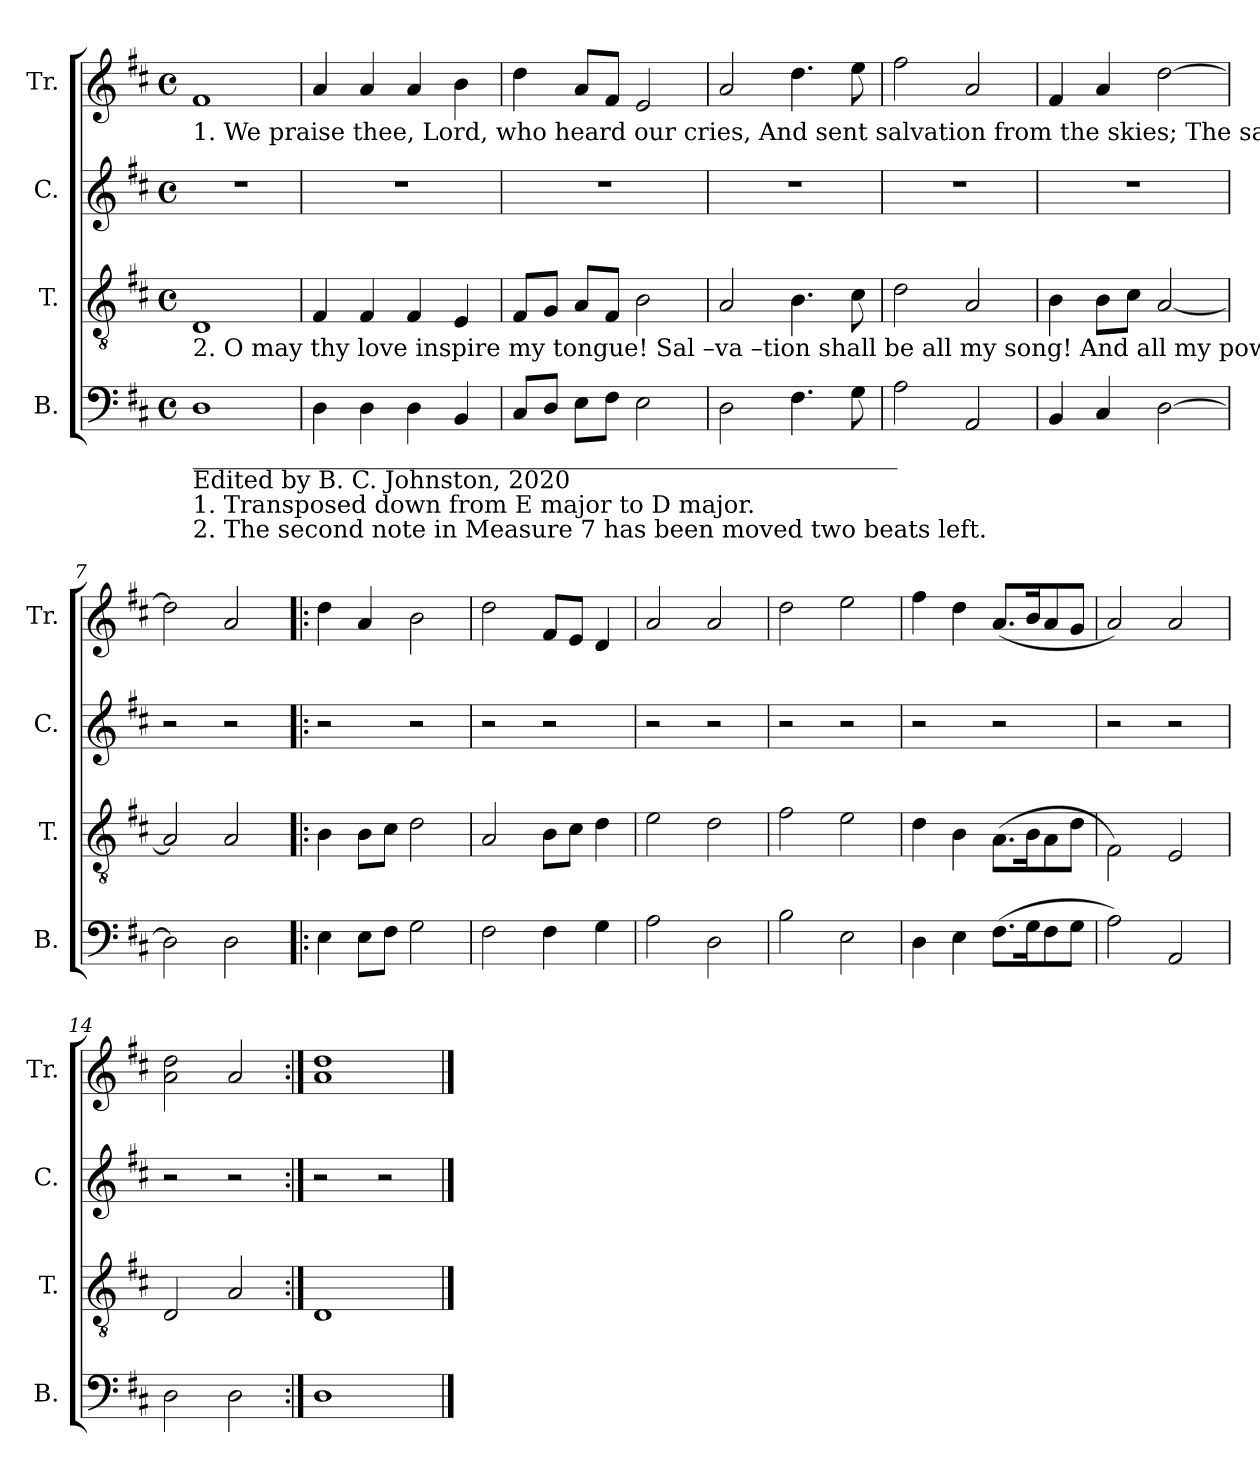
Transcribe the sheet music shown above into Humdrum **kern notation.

**kern	**kern	**kern	**kern
*part4	*part3	*part2	*part1
*staff4	*staff3	*staff2	*staff1
*I"B.	*I"T.	*I"C.	*I"Tr.
*I'B.	*I'T.	*I'C.	*I'Tr.
*clefF4	*clefGv2	*clefG2	*clefG2
*k[f#c#]	*k[f#c#]	*k[f#c#]	*k[f#c#]
*M4/4	*M4/4	*M4/4	*M4/4
*met(c)	*met(c)	*met(c)	*met(c)
*MM120	*MM120	*MM120	*MM120
=1	=1	=1	=1
!	!	!	!LO:TX:b:t=1. We praise thee, Lord, who heard our cries, And sent salvation from the skies;     The saints who  saw  our mournful  days, Shall join our grateful songs ______ of praise.  The
!	!LO:TX:b:t=2. O  may  thy love inspire my tongue!   Sal –va –tion shall be all  my  song!      And  all  my powers shall  join to bless The Lord, my strength and right  –   eous–ness.  And	!	!
!LO:TX:b:t=__________________________________________________________	!	!	!
!LO:TX:b:t=Edited by B. C. Johnston, 2020	!	!	!
!LO:TX:b:t=1. Transposed down from E major to D major.	!	!	!
!LO:TX:b:t=2. The second note in Measure 7 has been moved two beats left.	!	!	!
1D!	1D!	1r	1f#!
=2	=2	=2	=2
4D!\	4F#!/	1r	4a!/
4D!\	4F#!/	.	4a!/
4D!\	4F#!/	.	4a!/
4BB!/	4E!/	.	4b!\
=3	=3	=3	=3
8C#!/L	8F#!/L	1r	4dd!\
8D!/J	8G!/J	.	.
8E!\L	8A!/L	.	8a!/L
8F#!\J	8F#!/J	.	8f#!/J
2E!\	2B!\	.	2e!/
=4	=4	=4	=4
2D!\	2A!/	1r	2a!/
4.F#!\	4.B!\	.	4.dd!\
8G!\	8c#!\	.	8ee!\
=5	=5	=5	=5
2A!\	2d!\	1r	2ff#!\
2AA!/	2A!/	.	2a!/
=6	=6	=6	=6
4BB!/	4B!\	1r	4f#!/
4C#!/	8B!\L	.	4a!/
.	8c#!\J	.	.
[2D!\	[2A!/	.	[2dd!\
=7	=7	=7	=7
2D!\]	2A!/]	2r	2dd!\]
2D!\	2A!/	2r	2a!/
=8!|:	=8!|:	=8!|:	=8!|:
4E!\	4B!\	2r	4dd!\
8E!\L	8B!\L	.	4a!/
8F#!\J	8c#!\J	.	.
2G!\	2d!\	2r	2b!\
=9	=9	=9	=9
2F#!\	2A!/	2r	2dd!\
4F#!\	8B!\L	2r	8f#!/L
.	8c#!\J	.	8e!/J
4G!\	4d!\	.	4d!/
=10	=10	=10	=10
2A!\	2e!\	2r	2a!/
2D!\	2d!\	2r	2a!/
=11	=11	=11	=11
2B!\	2f#!\	2r	2dd!\
2E!\	2e!\	2r	2ee!\
=12	=12	=12	=12
4D!\	4d!\	2r	4ff#!\
4E!\	4B!\	.	4dd!\
(>8.F#!\L	(>8.A!\L	2r	(<8.a!/L
16G!\K	16B!\K	.	16b!/K
8F#!\	8A!\	.	8a!/
8G!\J	8d!\J	.	8g!/J
=13	=13	=13	=13
2A!\)	2F#!\)	2r	2a!/)
2AA!/	2E!/	2r	2a!/
=14	=14	=14	=14
2D!\	2D!/	2r	2a!\ 2dd!\
2D!\	2A!/	2r	2a!/
=15:|!	=15:|!	=15:|!	=15:|!
1D!	1D!	2r	1a! 1dd!
.	.	2r	.
==	==	==	==
*-	*-	*-	*-
